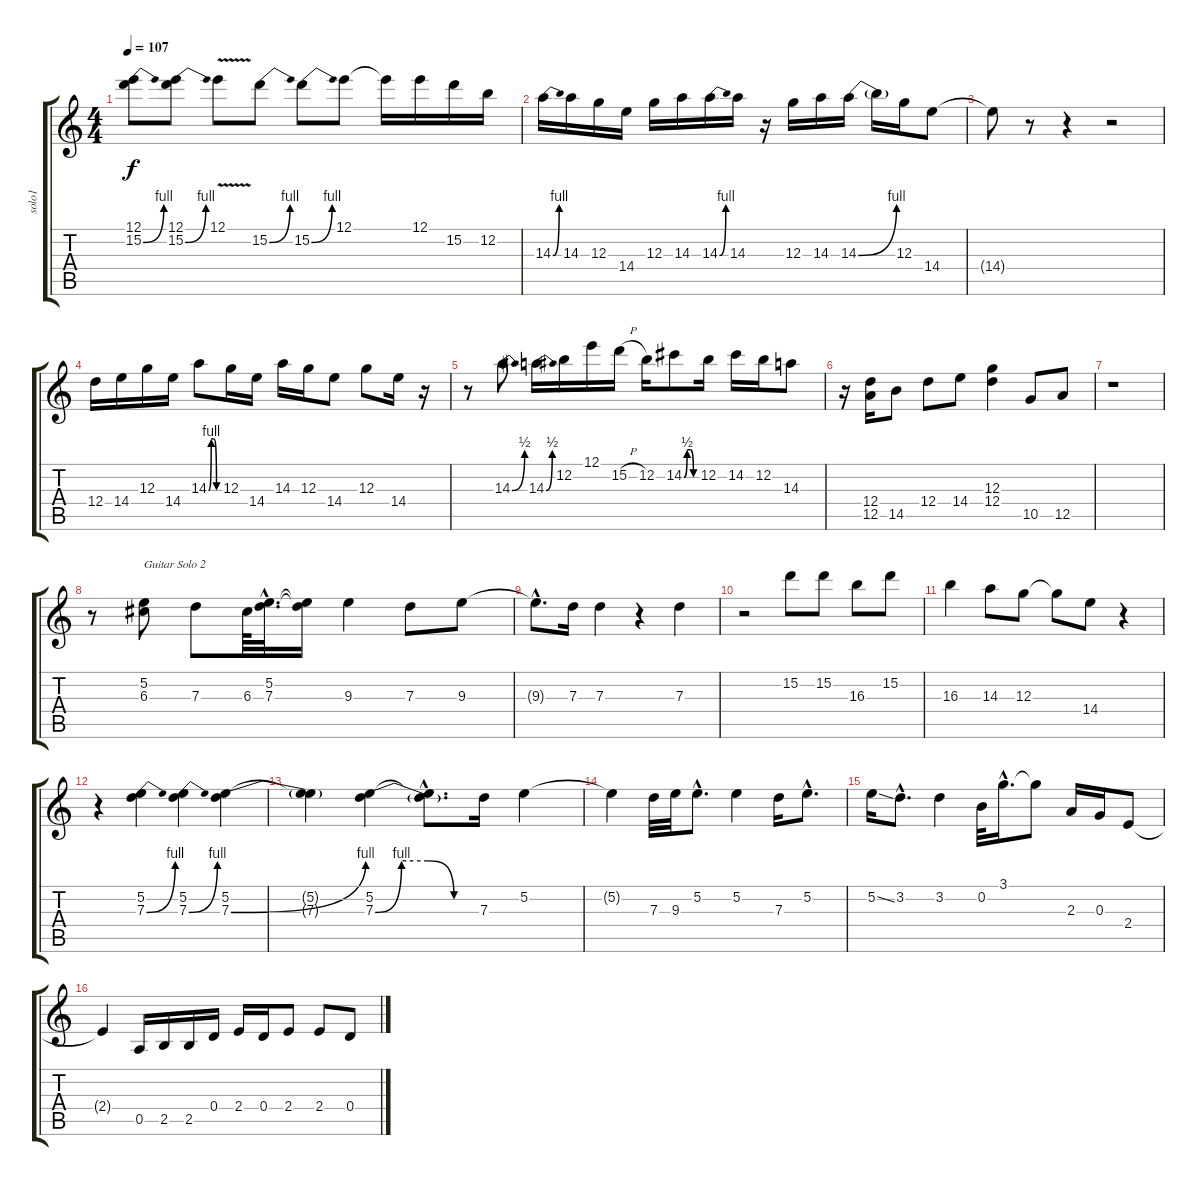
\track ("solo1" "solo1") {instrument overdrivenguitar}
\staff {score tabs}
\tuning (E4 B3 G3 D3 A2 E2) {hide}
\ts (4 4)
\tempo 107
\clef g2
\ks c
(12.1 15.2{be (bend 0 0 60 4)}).8{dy f} (12.1 15.2{be (bend 0 0 60 4)}).8 12.1{v}.8 15.2{be (bend 0 0 60 4)}.8 15.2{be (bend 0 0 60 4)}.8 12.1.8 12.1{t}.16 12.1.16 15.2.16 12.2.16 |
14.3{be (bend 0 0 60 4)}.16 14.3.16 12.3.16 14.4.16 12.3.16 14.3.16 14.3{be (bend 0 0 60 4)}.16 14.3.16 r.16 12.3.16 14.3.16 14.3{be (bend 0 0 60 4)}.16 14.3{t}.16 12.3.16 14.4.8 |
14.4{t}.8 r.8 r.4 r.2 |
12.4.16 14.4.16 12.3.16 14.4.16 14.3{be (custom 0 0 15 4 30 4 45 0 60 0)}.8 12.3.16 14.4.16 14.3.16 12.3.16 14.4.8 12.3.8 14.4.16 r.16 |
r.8 14.3{be (bend 0 0 60 2)}.8 14.3{be (bend 0 0 60 2)}.16 12.2.16 12.1.16 15.2{h}.16 12.2.16 14.2{be (custom 0 0 15 2 30 2 45 0 60 0)}.8 12.2.16 14.2.16 12.2.16 14.3.8 |
r.16 (12.4 12.5).16 14.5.8 12.4.8 14.4.8 (12.3 12.4).4 10.5.8 12.5.8 |
r.1 |
r.8 (5.2 6.3).8{txt "Guitar Solo 2"} 7.3.8 6.3.64 (5.2{hac} 7.3{hac}).32{d} (5.2{t} 7.3{t}).16 9.3.4 7.3.8 9.3.8 |
9.3{hac t}.8{d} 7.3.16 7.3.4 r.4 7.3.4 |
r.2 15.2.8 15.2.8 16.3.8 15.2.8 |
16.3.4 14.3.8 12.3.8 12.3{t}.8 14.4.8 r.4 |
r.4 (5.2 7.3{be (bend 0 0 60 4)}).4 (5.2 7.3{be (bend 0 0 60 4)}).4 (5.2 7.3{be (bend 0 0 60 4)}).4 |
(5.2{t} 7.3{t}).4 (5.2 7.3{be (custom 0 0 15 4 30 4 45 0 60 0)}).4 (5.2{hac t} 7.3{hac t}).8{d} 7.3.16 5.2.4 |
5.2{t}.4 7.3.32 9.3.32 5.2{hac}.8{d} 5.2.4 7.3.16 5.2{hac}.8{d} |
5.2{ss}.16 3.2{hac}.8{d} 3.2.4 0.2.32 3.1{hac}.16{d} 3.1{t}.8 2.3.16 0.3.16 2.4.8 |
2.4{t}.4 0.5.16 2.5.16 2.5.16 0.4.16 2.4.16 0.4.16 2.4.8 2.4.8 0.4.8
